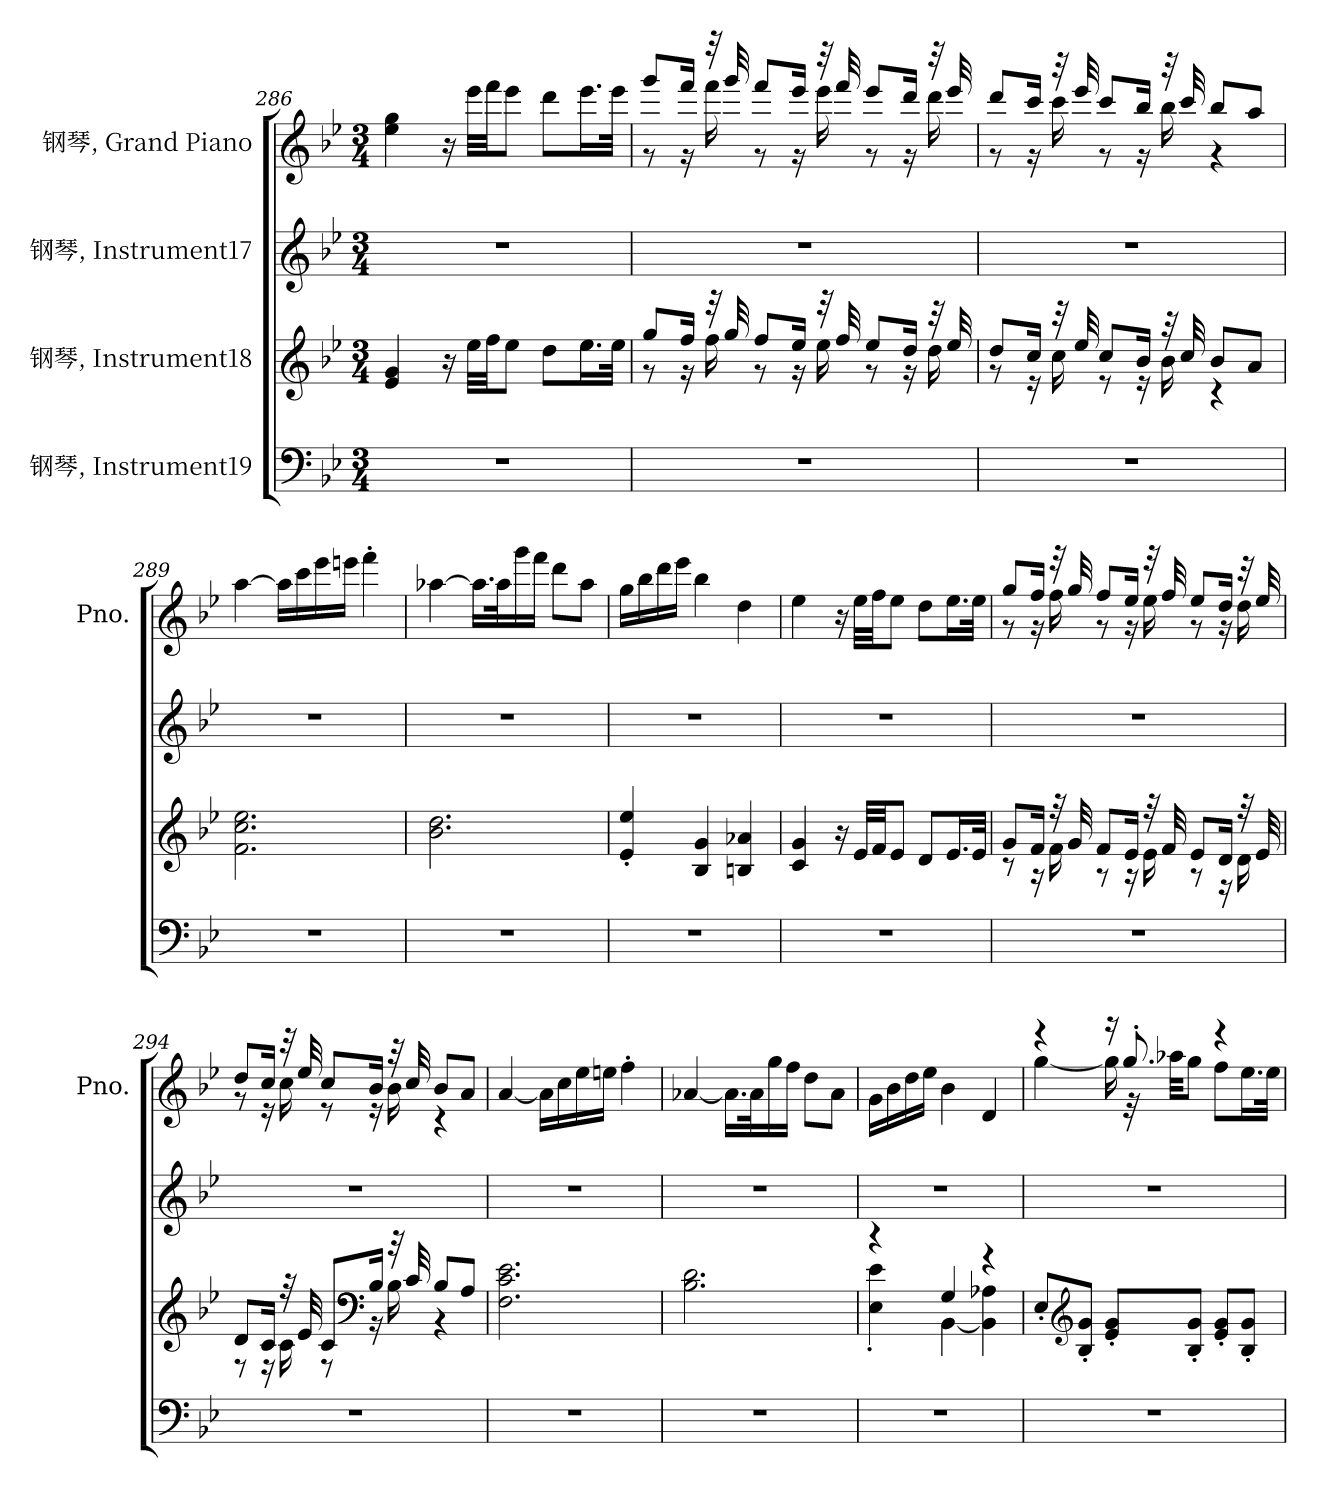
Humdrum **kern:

**kern	**kern	**kern	**kern
*part4	*part3	*part2	*part1
*staff4	*staff3	*staff2	*staff1
*I"钢琴, Instrument19	*I"钢琴, Instrument18	*I"钢琴, Instrument17	*I"钢琴, Grand Piano
*	*	*	*I'Pno.
*clefF4	*clefG2	*clefG2	*clefG2
*k[b-e-]	*k[b-e-]	*k[b-e-]	*k[b-e-]
*M3/4	*M3/4	*M3/4	*M3/4
=286	=286	=286	=286
2.r	4e-/ 4g/	2.r	4ee-\ 4gg\
.	16r	.	16r
.	32ee-\LLL	.	32eee-\LLL
.	32ff\JJ	.	32fff\JJ
.	8ee-\J	.	8eee-\J
.	8dd\L	.	8ddd\L
.	16.ee-\L	.	16.eee-\L
.	32ee-\JJk	.	32eee-\JJk
!!LO:LB:g=z
=287	=287	=287	=287
*	*^	*	*^
2.r	8gg/L	8r	2.r	8ggg/L	8r
.	16ff/Jk	16r	.	16fff/Jk	16r
.	32r	16ff\	.	32r	16fff\
.	32gg/	.	.	32ggg/	.
.	8ff/L	8r	.	8fff/L	8r
.	16ee-/Jk	16r	.	16eee-/Jk	16r
.	32r	16ee-\	.	32r	16eee-\
.	32ff/	.	.	32fff/	.
.	8ee-/L	8r	.	8eee-/L	8r
.	16dd/Jk	16r	.	16ddd/Jk	16r
.	32r	16dd\	.	32r	16ddd\
.	32ee-/	.	.	32eee-/	.
=288	=288	=288	=288	=288	=288
2.r	8dd/L	8r	2.r	8ddd/L	8r
.	16cc/Jk	16r	.	16ccc/Jk	16r
.	32r	16cc\	.	32r	16ccc\
.	32ee-/	.	.	32eee-/	.
.	8cc/L	8r	.	8ccc/L	8r
.	16b-/Jk	16r	.	16bb-/Jk	16r
.	32r	16b-\	.	32r	16bb-\
.	32cc/	.	.	32ccc/	.
.	8b-/L	4r	.	8bb-/L	4r
.	8a/J	.	.	8aa/J	.
*	*v	*v	*	*v	*v
=289	=289	=289	=289
2.r	2.f\ 2.cc\ 2.ee-\	2.r	[4aa\
.	.	.	16aa\LL]
.	.	.	16ccc\
.	.	.	16eee-\
.	.	.	16eeen\JJ
.	.	.	4fff'\
!!LO:PB:g=z
=290	=290	=290	=290
2.r	2.b-\ 2.dd\	2.r	[4aa-X\
.	.	.	16.aa-\LL]
.	.	.	32aa-\K
.	.	.	16ggg\
.	.	.	16fff\JJ
.	.	.	8ddd\L
.	.	.	8aa-\J
=291	=291	=291	=291
2.r	4e-/' 4ee-/'	2.r	16gg\LL
.	.	.	16bb-\
.	.	.	16ddd\
.	.	.	16eee-\JJ
.	4B-/ 4g/	.	4bb-\
.	4Bn/ 4a-X/	.	4dd\
=292	=292	=292	=292
2.r	4c/ 4g/	2.r	4ee-\
.	16r	.	16r
.	32e-/LLL	.	32ee-\LLL
.	32f/JJ	.	32ff\JJ
.	8e-/J	.	8ee-\J
.	8d/L	.	8dd\L
.	16.e-/L	.	16.ee-\L
.	32e-/JJk	.	32ee-\JJk
=293	=293	=293	=293
*	*^	*	*^
2.r	8g/L	8r	2.r	8gg/L	8r
.	16f/Jk	16r	.	16ff/Jk	16r
.	32r	16f\	.	32r	16ff\
.	32g/	.	.	32gg/	.
.	8f/L	8r	.	8ff/L	8r
.	16e-/Jk	16r	.	16ee-/Jk	16r
.	32r	16e-\	.	32r	16ee-\
.	32f/	.	.	32ff/	.
.	8e-/L	8r	.	8ee-/L	8r
.	16d/Jk	16r	.	16dd/Jk	16r
.	32r	16d\	.	32r	16dd\
.	32e-/	.	.	32ee-/	.
!!LO:LB:g=z	!!
=294	=294	=294	=294	=294	=294
2.r	8d/L	8r	2.r	8dd/L	8r
.	16c/Jk	16r	.	16cc/Jk	16r
.	32r	16c\	.	32r	16cc\
.	32e-/	.	.	32ee-/	.
.	8c/L	8r	.	8cc/L	8r
*	*clefF4	*	*	*	*
.	16B-/Jk	16r	.	16b-/Jk	16r
.	32r	16B-\	.	32r	16b-\
.	32c/	.	.	32cc/	.
.	8B-/L	4r	.	8b-/L	4r
.	8A/J	.	.	8a/J	.
*	*v	*v	*	*v	*v
=295	=295	=295	=295
2.r	2.F\ 2.c\ 2.e-\	2.r	[4a/
.	.	.	16a\LL]
.	.	.	16cc\
.	.	.	16ee-\
.	.	.	16een\JJ
.	.	.	4ff'\
=296	=296	=296	=296
2.r	2.B-\ 2.d\	2.r	[4a-X/
.	.	.	16.a-\LL]
.	.	.	32a-\K
.	.	.	16gg\
.	.	.	16ff\JJ
.	.	.	8dd\L
.	.	.	8a-\J
=297	=297	=297	=297
*	*^	*	*
2.r	4r	4E-\' 4e-\'	2.r	16g\LL
.	.	.	.	16b-\
.	.	.	.	16dd\
.	.	.	.	16ee-\JJ
.	4G/	[4BB-\	.	4b-\
.	4r	4BB-\] 4A-X\	.	4d/
*	*v	*v	*	*
!!LO:LB:g=z
=298	=298	=298	=298
*	*	*	*^
2.r	8E-'/L	2.r	4r	[4gg\
*	*clefG2	*	*	*
.	8B-/' 8g/'J	.	.	.
.	8e-/' 8g/'L	.	16r	16gg\]
.	.	.	8.gg'/	32r
.	.	.	.	32aa-X\KKL
.	8B-/' 8g/'J	.	.	8gg\J
.	8e-/' 8g/'L	.	4r	8ff\L
.	8B-/' 8g/'J	.	.	16.ee-\L
.	.	.	.	32ee-\JJk
*	*	*	*v	*v
=	=	=	=
*-	*-	*-	*-
